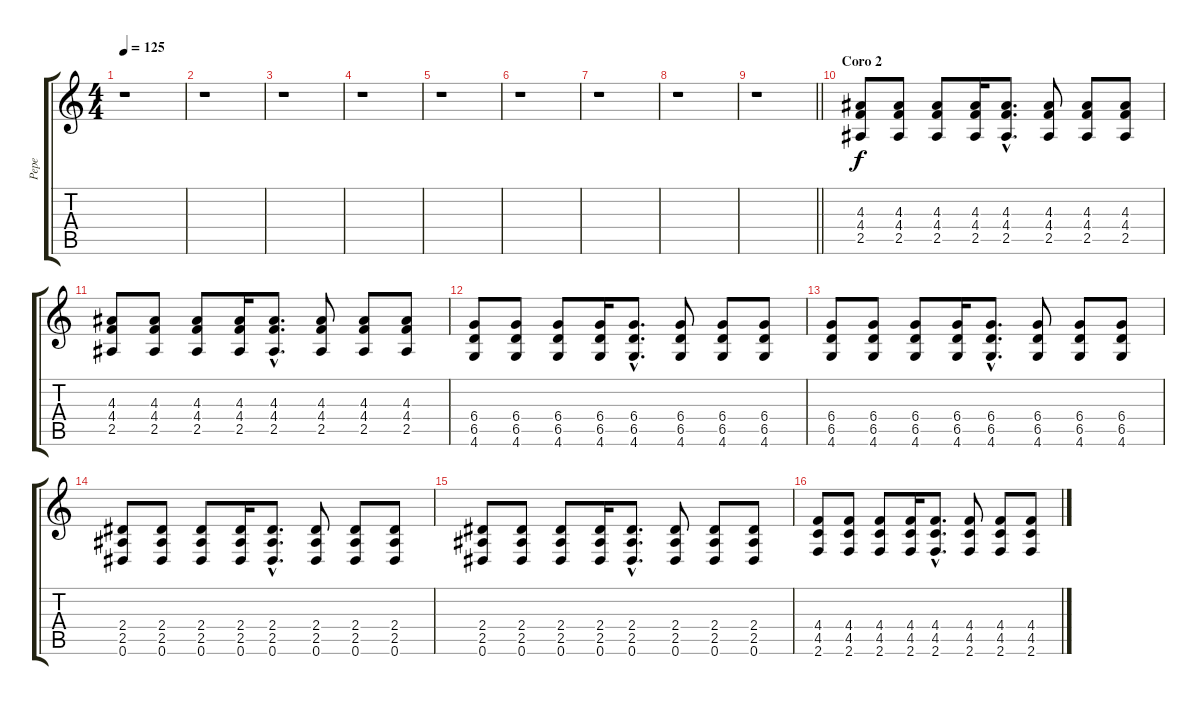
\track ("Pepe" "Pepe") {instrument overdrivenguitar}
\staff {score tabs}
\tuning (Eb4 Bb3 Gb3 Db3 Ab2 Eb2) {hide}
\ts (4 4)
\tempo 125
\clef g2
\ks c
r.1{dy f} |
r.1 |
r.1 |
r.1 |
r.1 |
r.1 |
r.1 |
r.1 |
\barLineRight lightlight
r.1 |
\section ("" "Coro 2")
(4.3 4.4 2.5).8{volume 12} (4.3 4.4 2.5).8 (4.3 4.4 2.5).8 (4.3 4.4 2.5).16 (4.3{hac} 4.4{hac} 2.5{hac}).8{d} (4.3 4.4 2.5).8 (4.3 4.4 2.5).8 (4.3 4.4 2.5).8 |
(4.3 4.4 2.5).8 (4.3 4.4 2.5).8 (4.3 4.4 2.5).8 (4.3 4.4 2.5).16 (4.3{hac} 4.4{hac} 2.5{hac}).8{d} (4.3 4.4 2.5).8 (4.3 4.4 2.5).8 (4.3 4.4 2.5).8 |
(6.4 6.5 4.6).8 (6.4 6.5 4.6).8 (6.4 6.5 4.6).8 (6.4 6.5 4.6).16 (6.4{hac} 6.5{hac} 4.6{hac}).8{d} (6.4 6.5 4.6).8 (6.4 6.5 4.6).8 (6.4 6.5 4.6).8 |
(6.4 6.5 4.6).8 (6.4 6.5 4.6).8 (6.4 6.5 4.6).8 (6.4 6.5 4.6).16 (6.4{hac} 6.5{hac} 4.6{hac}).8{d} (6.4 6.5 4.6).8 (6.4 6.5 4.6).8 (6.4 6.5 4.6).8 |
(2.4 2.5 0.6).8 (2.4 2.5 0.6).8 (2.4 2.5 0.6).8 (2.4 2.5 0.6).16 (2.4{hac} 2.5{hac} 0.6{hac}).8{d} (2.4 2.5 0.6).8 (2.4 2.5 0.6).8 (2.4 2.5 0.6).8 |
(2.4 2.5 0.6).8 (2.4 2.5 0.6).8 (2.4 2.5 0.6).8 (2.4 2.5 0.6).16 (2.4{hac} 2.5{hac} 0.6{hac}).8{d} (2.4 2.5 0.6).8 (2.4 2.5 0.6).8 (2.4 2.5 0.6).8 |
(4.4 4.5 2.6).8 (4.4 4.5 2.6).8 (4.4 4.5 2.6).8 (4.4 4.5 2.6).16 (4.4{hac} 4.5{hac} 2.6{hac}).8{d} (4.4 4.5 2.6).8 (4.4 4.5 2.6).8 (4.4 4.5 2.6).8
